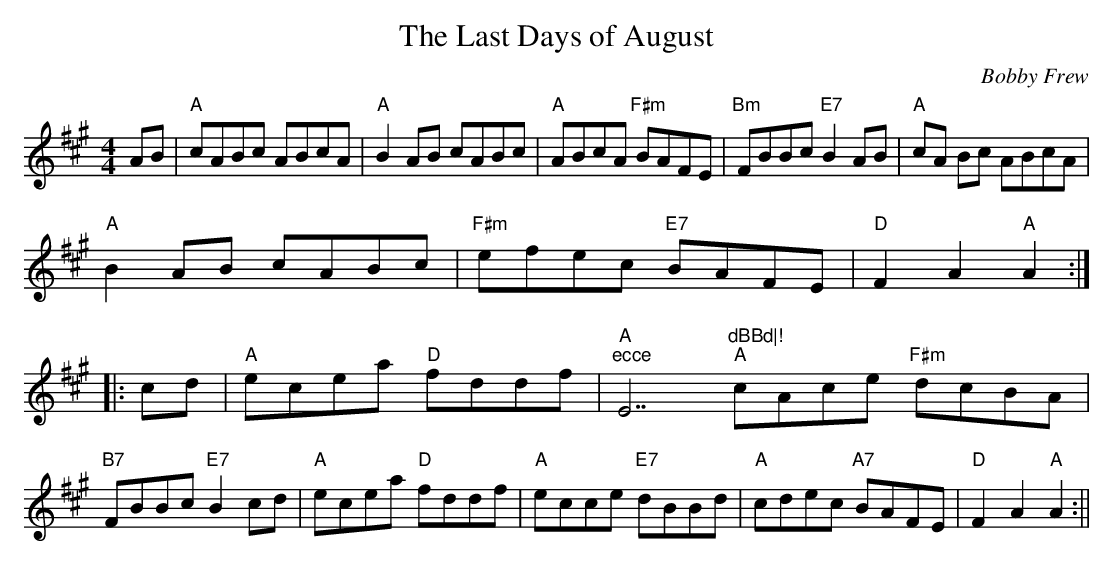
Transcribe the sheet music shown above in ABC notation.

X:1
T:Last Days of August, The
M:4/4
L:1/8
C:Bobby Frew
K:A
AB|"A"cABc ABcA|"A"B2 AB cABc|"A"ABcA "F#m"BAFE|"Bm"FBBc "E7"B2 AB|"A"cA
Bc ABcA|!
"A"B2 AB cABc|"F#m"efec "E7"BAFE|"D"F2 A2 "A"A2:||:cd|"A"ecea "D"fddf|"A
"ecce "E7"dBBd|!
"A"cAce "F#m"dcBA|"B7"FBBc "E7"B2 cd|"A"ecea "D"fddf|"A"ecce "E7"dBBd|
"A"cdec "A7"BAFE|"D"F2 A2 "A"A2:||
